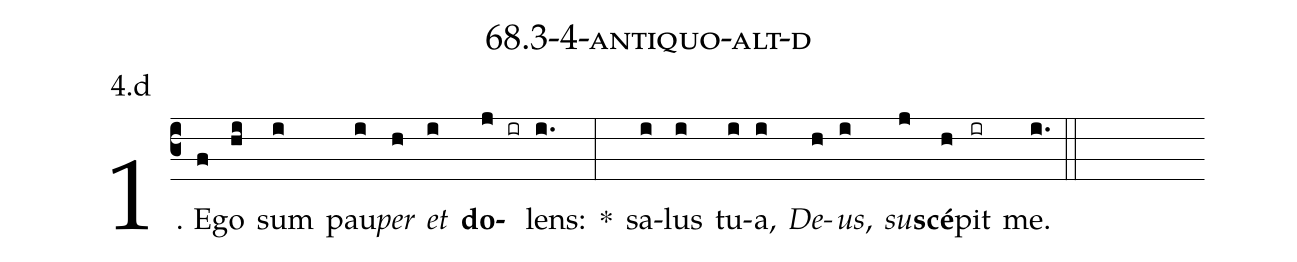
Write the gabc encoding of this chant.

name: 68.3-4-antiquo-alt-d;
annotation: 4.d;
%%
(c3)1. E(f)go(hi) sum(i) pau(i)<i>per</i>(h) <i>et</i>(i) <b>do</b>(j ir)lens:(i.) *(:) sa(i)lus(i) tu(i)a,(i) <i>De</i>(h)<i>us</i>,(i) <i>su</i>(j)<b>scé</b>(h)pit(ir) me.(i.) (::)


%E(i) u(h) o(i) u(j) a(h) e.(i.) (::)
